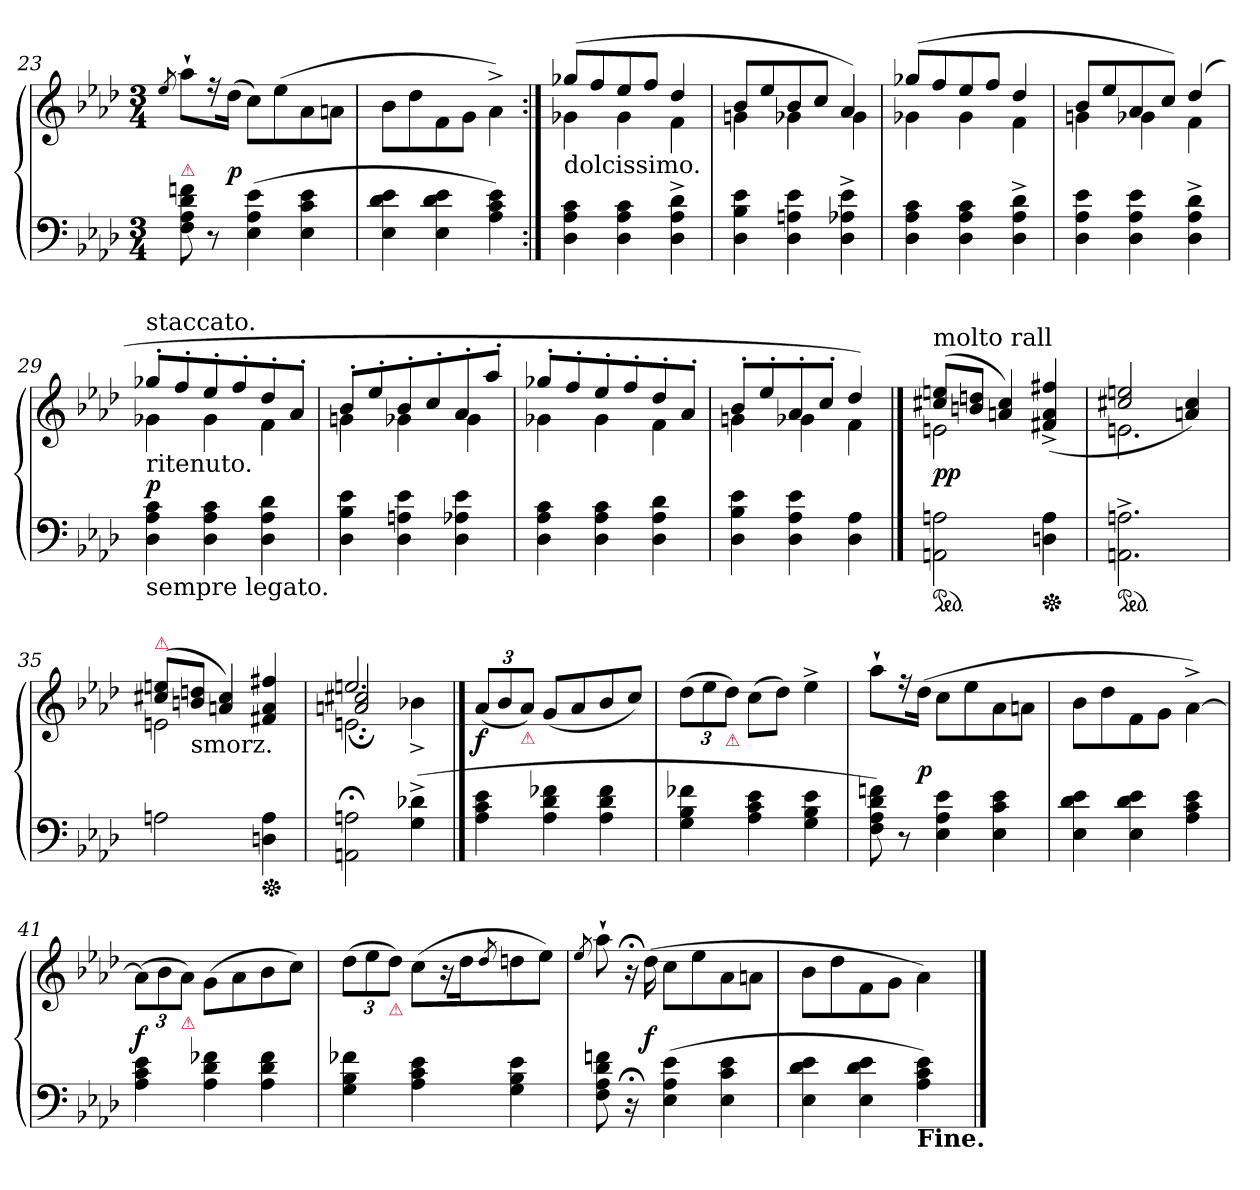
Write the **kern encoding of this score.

**kern	**kern	**dynam
*part1	*part1	*part1
*staff2	*staff1	*staff1/2
*clefF4	*clefG2	*
*k[b-e-a-d-]	*k[b-e-a-d-]	*
*A-:	*A-:	*
*M3/4	*M3/4	*
=23	=23	=23
.	8qee-/	.
!LO:TX:a:color=crimson:t=⚠	!	!
8F 8A- 8d- 8fn	8aa-`L	.
8r	16r	.
.	(>16dd-Jk	p
(4E- 4A- 4e-	8ccL)	.
.	(>8ee-	.
4E- 4c 4e-	8a-	.
.	8anJ	.
=24	=24	=24
4E- 4d- 4e-	8b-\L	.
.	8dd-	.
4E- 4d- 4e-	8f	.
.	8gJ	.
4A- 4c 4e-)	4a-^\)	.
=25:|!	=25:|!	=25:|!
*	*^	*
!LO:TX:a:t=dolcissimo.	!	!	!
4D- 4A- 4c	(>8gg-XL	4g-X	.
.	8ff	.	.
4D- 4A- 4c	8ee-	4g-	.
.	8ffJ	.	.
4D-^ 4A-^ 4d-^	4dd-	4f	.
=26	=26	=26	=26
4D- 4B- 4e-	8b-L	4gn	.
.	8ee-	.	.
4D- 4An 4e-	8b-	4g-X	.
.	8ccJ	.	.
4D-^ 4A-X^ 4e-^	4a-)	4g-	.
=27	=27	=27	=27
4D- 4A- 4c	(>8gg-XL	4g-X	.
.	8ff	.	.
4D- 4A- 4c	8ee-	4g-	.
.	8ffJ	.	.
4D-^ 4A-^ 4d-^	4dd-	4f	.
=28	=28	=28	=28
4D- 4A- 4e-	8b-L	4gn	.
.	8ee-	.	.
4D- 4A- 4e-	8a-	4g-X	.
.	8ccJ)	.	.
4D-^ 4A-^ 4d-^	(>4dd-	4f	.
=29	=29	=29	=29
!	!LO:TX:a:t=staccato.	!	!
!	!LO:TX:b:t=ritenuto.	!	!
!LO:TX:b:t=sempre legato.	!	!	!
4D- 4A- 4c	8gg-X'L	4g-X	p
.	8ff'	.	.
4D- 4A- 4c	8ee-'	4g-	.
.	8ff'	.	.
4D- 4A- 4d-	8dd-'	4f	.
.	8a-'J	.	.
=30	=30	=30	=30
4D- 4B- 4e-	8b-'L	4gn	.
.	8ee-'	.	.
4D- 4An 4e-	8b-'	4g-X	.
.	8cc'	.	.
4D- 4A-X 4e-	8a-'	4g-	.
.	8aa-'J	.	.
=31	=31	=31	=31
4D- 4A- 4c	8gg-X'L	4g-X	.
.	8ff'	.	.
4D- 4A- 4c	8ee-'	4g-	.
.	8ff'	.	.
4D- 4A- 4d-	8dd-'	4f	.
.	8a-'J	.	.
=32	=32	=32	=32
4D- 4B- 4e-	8b-'L	4gn	.
.	8ee-'	.	.
4D- 4A- 4e-	8a-'	4g-X	.
.	8cc'J	.	.
4D- 4A-	4dd-)	4f	.
==33	==33	==33	==33
!	!LO:TX:a:t=molto rall	!	!
!LO:TX:a:color=crimson:t=⚠	!	!	!
!LO:TX:a:t=sotto voce.	!	!	!
*ped	*	*	*
2AAn 2An	(>8cc#X 8eenL	2en	pp
.	8bn 8ddnJ	.	.
.	4an 4cc#)	.	.
*Xped	*	*	*
4Dn 4A	(>4f#X^</ 4a^</ 4ff#X^</	4ryy	.
=34	=34	=34	=34
!LO:TX:a:color=crimson:t=⚠	!	!	!
*ped	*	*	*
2.AAn^ 2.An^	2cc#X 2een	2.en	.
.	4an 4cc#)	.	.
=35	=35	=35	=35
!	!LO:TX:a:color=crimson:t=⚠	!	!
2An	(>8cc#X 8eenL	2en	.
!	!LO:TX:b:t=smorz.	!	!
.	8bn 8ddnJ	.	.
.	4an 4cc#)	.	.
*Xped	*	*	*
4Dn 4A	4f#X/ 4a/ 4ff#X/	4ryy	.
=36	=36	=36	=36
*	*	*^	*
2AAn;< 2An;<	2.een	2an;</ 2cc#X;</	2.en\	.
(>4G^< 4d-X^<	.	4b-X^>	.	.
*	*	*v	*v	*
==37	==37	==37	==37
!	!LO:TX:a:B:t=a Tempo.	!	!
*	*v	*v	*
4A- 4c 4e-	(<12a-L	f
.	12b-	.
!	!LO:TX:b:color=crimson:t=⚠	!
.	12a-J)	.
4A- 4d- 4f-X	(<8gL	.
.	8a-	.
4A- 4d- 4f-	8b-	.
.	8ccJ)	.
=38	=38	=38
4G 4B- 4f-X	(>12dd-L	.
.	12ee-	.
!	!LO:TX:b:color=crimson:t=⚠	!
.	12dd-J)	.
4A- 4c 4e-	(>8ccL	.
.	8dd-J)	.
4G 4B- 4e-	4ee-^	.
=39	=39	=39
8F 8A- 8d- 8fn)	8aa-`L	.
8r	16r	.
.	(>16dd-Jk	p
4E- 4A- 4e-	8ccL	.
.	8ee-	.
4E- 4c 4e-	8a-	.
.	8anJ	.
=40	=40	=40
4E- 4d- 4e-	8b-\L	.
.	8dd-	.
4E- 4d- 4e-	8f	.
.	8gJ	.
4A- 4c 4e-	[4a-^<\)	.
=41	=41	=41
4A- 4c 4e-	(>12a-\L]	f
.	12b-	.
!	!LO:TX:b:color=crimson:t=⚠	!
.	12a-J)	.
4A- 4d- 4f-X	(>8g\L	.
.	8a-	.
4A- 4d- 4f-	8b-	.
.	8ccJ)	.
=42	=42	=42
4G 4B- 4f-X	(>12dd-L	.
.	12ee-	.
!	!LO:TX:b:color=crimson:t=⚠	!
.	12dd-J)	.
4A- 4c 4e-	(>8ccL	.
.	16r	.
.	16dd-K	.
.	8qdd-/	.
4G 4B- 4e-	8ddn	.
.	8ee-J)	.
=43	=43	=43
.	8qee-/	.
8F 8A- 8d- 8fn	8aa-`	.
16r;<	16r;<	.
16ryy	(>16dd-	f
(4E- 4A- 4e-	8ccL	.
.	8ee-	.
4E- 4c 4e-	8a-	.
.	8anJ	.
=44	=44	=44
4E- 4d- 4e-	8b-\L	.
.	8dd-	.
4E- 4d- 4e-	8f	.
.	8gJ	.
!LO:TX:b:B:t=Fine.	!	!
4A- 4c 4e-)	4a-\)	.
==	==	==
*-	*-	*-
